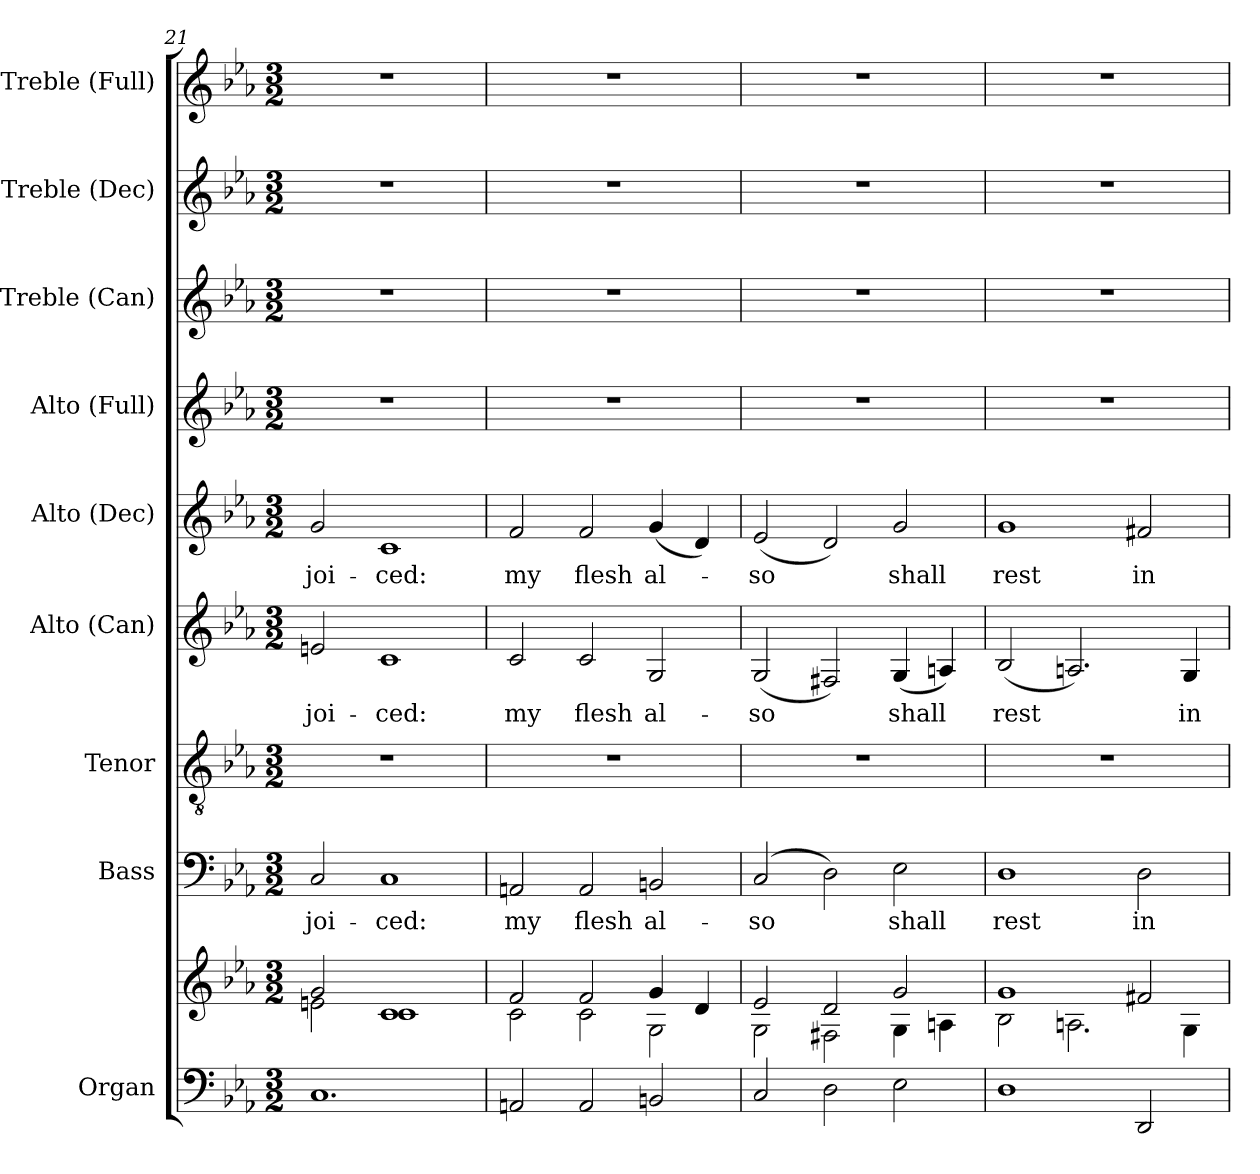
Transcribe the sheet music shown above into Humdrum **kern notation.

**kern	**kern	**kern	**text	**kern	**kern	**text	**kern	**text	**kern	**kern	**kern	**kern
*part9	*part9	*part8	*part8	*part7	*part6	*part6	*part5	*part5	*part4	*part3	*part2	*part1
*staff10	*staff9	*staff8	*staff8	*staff7	*staff6	*staff6	*staff5	*staff5	*staff4	*staff3	*staff2	*staff1
*I"Organ	*	*I"Bass	*	*I"Tenor	*I"Alto (Can)	*	*I"Alto (Dec)	*	*I"Alto (Full)	*I"Treble (Can)	*I"Treble (Dec)	*I"Treble (Full)
*I'Org.	*	*I'B.	*	*I'T.	*I'A. (C)	*	*I'A. (D)	*	*I'A. (F)	*I'Tr. (C)	*I'Tr. (D)	*I'Tr. (F)
!!LO:LB:g=z
*clefF4	*clefG2	*clefF4	*	*clefGv2	*clefG2	*	*clefG2	*	*clefG2	*clefG2	*clefG2	*clefG2
*	*	*	*	*ITrd7c12	*	*	*	*	*	*	*	*
*k[b-e-a-]	*k[b-e-a-]	*k[b-e-a-]	*	*k[b-e-a-]	*k[b-e-a-]	*	*k[b-e-a-]	*	*k[b-e-a-]	*k[b-e-a-]	*k[b-e-a-]	*k[b-e-a-]
*E-:	*E-:	*E-:	*	*E-:	*E-:	*	*E-:	*	*E-:	*E-:	*E-:	*E-:
*M3/2	*M3/2	*M3/2	*	*M3/2	*M3/2	*	*M3/2	*	*M3/2	*M3/2	*M3/2	*M3/2
=21	=21	=21	=21	=21	=21	=21	=21	=21	=21	=21	=21	=21
*	*^	*	*	*	*	*	*	*	*	*	*	*
!	!	!	!	!LO:LY:b:color=#000000	!LO:N:vis=1	!	!	!	!	!	!	!	!
!	!	!	!	!	!	!	!LO:LY:b:color=#000000	!	!	!	!	!	!
!	!	!	!	!	!	!	!	!	!LO:LY:b:color=#000000	!LO:N:vis=1	!LO:N:vis=1	!LO:N:vis=1	!LO:N:vis=1
1.Ci	2gi/	2eni\	2Ci/	-joi-	1.r	2eni/	-joi-	2gi/	-joi-	1.r	1.r	1.r	1.r
!	!	!	!	!LO:LY:b:color=#000000	!	!	!	!	!	!	!	!	!
!	!	!	!	!	!	!	!LO:LY:b:color=#000000	!	!	!	!	!	!
!	!	!	!	!	!	!	!	!	!LO:LY:b:color=#000000	!	!	!	!
.	1ci	1ci	1Ci	-ced:	.	1ci	-ced:	1ci	-ced:	.	.	.	.
=22	=22	=22	=22	=22	=22	=22	=22	=22	=22	=22	=22	=22	=22
!	!	!	!	!LO:LY:b:color=#000000	!LO:N:vis=1	!	!	!	!	!	!	!	!
!	!	!	!	!	!	!	!LO:LY:b:color=#000000	!	!	!	!	!	!
!	!	!	!	!	!	!	!	!	!LO:LY:b:color=#000000	!LO:N:vis=1	!LO:N:vis=1	!LO:N:vis=1	!LO:N:vis=1
2AAni/	2fi/	2ci\	2AAni/	my	1.r	2ci/	my	2fi/	my	1.r	1.r	1.r	1.r
!	!	!	!	!LO:LY:b:color=#000000	!	!	!	!	!	!	!	!	!
!	!	!	!	!	!	!	!LO:LY:b:color=#000000	!	!	!	!	!	!
!	!	!	!	!	!	!	!	!	!LO:LY:b:color=#000000	!	!	!	!
2AAi/	2fi/	2ci\	2AAi/	flesh	.	2ci/	flesh	2fi/	flesh	.	.	.	.
!	!	!	!	!LO:LY:b:color=#000000	!	!	!	!	!	!	!	!	!
!	!	!	!	!	!	!	!LO:LY:b:color=#000000	!	!	!	!	!	!
!	!	!	!	!	!	!	!	!	!LO:LY:b:color=#000000	!	!	!	!
2BBni/	4gi/	2Gi\	2BBni/	al-	.	2Gi/	al-	(4gi/	al-	.	.	.	.
.	4di/	.	.	.	.	.	.	4di/)	.	.	.	.	.
=23	=23	=23	=23	=23	=23	=23	=23	=23	=23	=23	=23	=23	=23
!	!	!	!	!LO:LY:b:color=#000000	!LO:N:vis=1	!	!	!	!	!	!	!	!
!	!	!	!	!	!	!	!LO:LY:b:color=#000000	!	!	!	!	!	!
!	!	!	!	!	!	!	!	!	!LO:LY:b:color=#000000	!LO:N:vis=1	!LO:N:vis=1	!LO:N:vis=1	!LO:N:vis=1
2Ci/	2e-i/	2Gi\	(2Ci/	-so	1.r	(2Gi/	-so	(2e-i/	-so	1.r	1.r	1.r	1.r
2Di\	2di/	2F#Xi\	2Di\)	.	.	2F#Xi/)	.	2di/)	.	.	.	.	.
!	!	!	!	!LO:LY:b:color=#000000	!	!	!	!	!	!	!	!	!
!	!	!	!	!	!	!	!LO:LY:b:color=#000000	!	!	!	!	!	!
!	!	!	!	!	!	!	!	!	!LO:LY:b:color=#000000	!	!	!	!
2E-i\	2gi/	4Gi\	2E-i\	shall	.	(4Gi/	shall	2gi/	shall	.	.	.	.
.	.	4Ani\	.	.	.	4Ani/)	.	.	.	.	.	.	.
=24	=24	=24	=24	=24	=24	=24	=24	=24	=24	=24	=24	=24	=24
!	!	!	!	!LO:LY:b:color=#000000	!LO:N:vis=1	!	!	!	!	!	!	!	!
!	!	!	!	!	!	!	!LO:LY:b:color=#000000	!	!	!	!	!	!
!	!	!	!	!	!	!	!	!	!LO:LY:b:color=#000000	!LO:N:vis=1	!LO:N:vis=1	!LO:N:vis=1	!LO:N:vis=1
1Di	1gi	2B-i\	1Di	rest	1.r	(2B-i/	rest	1gi	rest	1.r	1.r	1.r	1.r
.	.	2.Ani\	.	.	.	2.Ani/)	.	.	.	.	.	.	.
!	!	!	!	!LO:LY:b:color=#000000	!	!	!	!	!	!	!	!	!
!	!	!	!	!	!	!	!	!	!LO:LY:b:color=#000000	!	!	!	!
2DDi/	2f#Xi/	.	2Di\	in	.	.	.	2f#Xi/	in	.	.	.	.
!	!	!	!	!	!	!	!LO:LY:b:color=#000000	!	!	!	!	!	!
.	.	4Gi\	.	.	.	4Gi/	in	.	.	.	.	.	.
*	*v	*v	*	*	*	*	*	*	*	*	*	*	*
=	=	=	=	=	=	=	=	=	=	=	=	=
*-	*-	*-	*-	*-	*-	*-	*-	*-	*-	*-	*-	*-
